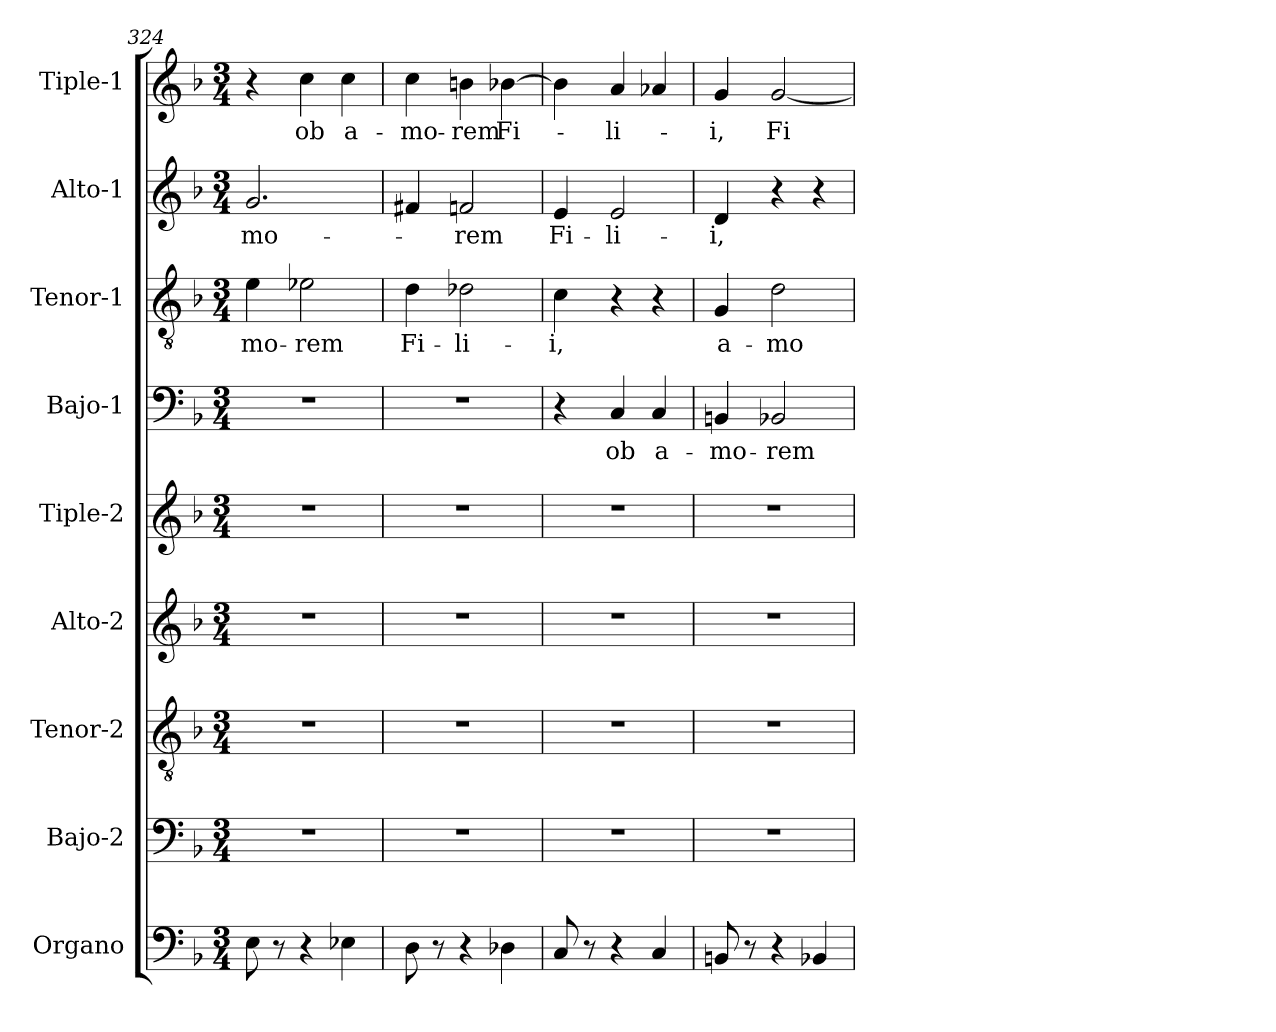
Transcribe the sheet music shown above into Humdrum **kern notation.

**kern	**kern	**kern	**kern	**kern	**kern	**text	**kern	**text	**kern	**text	**kern	**text
*part9	*part8	*part7	*part6	*part5	*part4	*part4	*part3	*part3	*part2	*part2	*part1	*part1
*staff9	*staff8	*staff7	*staff6	*staff5	*staff4	*staff4	*staff3	*staff3	*staff2	*staff2	*staff1	*staff1
*I"Organo	*I"Bajo-2	*I"Tenor-2	*I"Alto-2	*I"Tiple-2	*I"Bajo-1	*	*I"Tenor-1	*	*I"Alto-1	*	*I"Tiple-1	*
*	*I'B-2	*I'T-2	*I'A-2	*	*I'B1	*	*I'T1	*	*I'A1	*	*	*
*clefF4	*clefF4	*clefGv2	*clefG2	*clefG2	*clefF4	*	*clefGv2	*	*clefG2	*	*clefG2	*
*k[b-]	*k[b-]	*k[b-]	*k[b-]	*k[b-]	*k[b-]	*	*k[b-]	*	*k[b-]	*	*k[b-]	*
*F:	*F:	*F:	*F:	*F:	*F:	*	*F:	*	*F:	*	*F:	*
*M3/4	*M3/4	*M3/4	*M3/4	*M3/4	*M3/4	*	*M3/4	*	*M3/4	*	*M3/4	*
=324	=324	=324	=324	=324	=324	=324	=324	=324	=324	=324	=324	=324
!	!	!	!	!	!	!	!	!LO:LY:b	!	!	!	!
!	!	!	!	!	!	!	!	!	!	!LO:LY:b	!	!
8E\	2.r	2.r	2.r	2.r	2.r	.	4e\	-mo-	2.g/	-mo-	4r	.
8r	.	.	.	.	.	.	.	.	.	.	.	.
!	!	!	!	!	!	!	!	!LO:LY:b	!	!	!	!
!	!	!	!	!	!	!	!	!	!	!	!	!LO:LY:b
4r	.	.	.	.	.	.	2e-X\	-rem	.	.	4cc\	ob
!	!	!	!	!	!	!	!	!	!	!	!	!LO:LY:b
4E-X\	.	.	.	.	.	.	.	.	.	.	4cc\	a-
=325	=325	=325	=325	=325	=325	=325	=325	=325	=325	=325	=325	=325
!	!	!	!	!	!	!	!	!LO:LY:b	!	!	!	!
!	!	!	!	!	!	!	!	!	!	!	!	!LO:LY:b
8D\	2.r	2.r	2.r	2.r	2.r	.	4d\	Fi-	4f#X/	.	4cc\	-mo-
8r	.	.	.	.	.	.	.	.	.	.	.	.
!	!	!	!	!	!	!	!	!LO:LY:b	!	!	!	!
!	!	!	!	!	!	!	!	!	!	!LO:LY:b	!	!
!	!	!	!	!	!	!	!	!	!	!	!	!LO:LY:b
4r	.	.	.	.	.	.	2d-X\	-li-	2fn/	-rem	4bn\	-rem
!	!	!	!	!	!	!	!	!	!	!	!	!LO:LY:b
4D-X\	.	.	.	.	.	.	.	.	.	.	[4b-X\	Fi-
=326	=326	=326	=326	=326	=326	=326	=326	=326	=326	=326	=326	=326
!	!	!	!	!	!	!	!	!LO:LY:b	!	!	!	!
!	!	!	!	!	!	!	!	!	!	!LO:LY:b	!	!
8C/	2.r	2.r	2.r	2.r	4r	.	4c\	-i,	4e/	Fi-	4b-\]	.
8r	.	.	.	.	.	.	.	.	.	.	.	.
!	!	!	!	!	!	!LO:LY:b	!	!	!	!	!	!
!	!	!	!	!	!	!	!	!	!	!LO:LY:b	!	!
!	!	!	!	!	!	!	!	!	!	!	!	!LO:LY:b
4r	.	.	.	.	4C/	ob	4r	.	2e/	-li-	4a/	-li-
!	!	!	!	!	!	!LO:LY:b	!	!	!	!	!	!
4C/	.	.	.	.	4C/	a-	4r	.	.	.	4a-X/	.
=327	=327	=327	=327	=327	=327	=327	=327	=327	=327	=327	=327	=327
!	!	!	!	!	!	!LO:LY:b	!	!	!	!	!	!
!	!	!	!	!	!	!	!	!LO:LY:b	!	!	!	!
!	!	!	!	!	!	!	!	!	!	!LO:LY:b	!	!
!	!	!	!	!	!	!	!	!	!	!	!	!LO:LY:b
8BBn/	2.r	2.r	2.r	2.r	4BBn/	-mo-	4G/	a-	4d/	-i,	4g/	-i,
8r	.	.	.	.	.	.	.	.	.	.	.	.
!	!	!	!	!	!	!LO:LY:b	!	!	!	!	!	!
!	!	!	!	!	!	!	!	!LO:LY:b	!	!	!	!
!	!	!	!	!	!	!	!	!	!	!	!	!LO:LY:b
4r	.	.	.	.	2BB-X/	-rem	2d\	-mo-	4r	.	[2g/	Fi-
4BB-X/	.	.	.	.	.	.	.	.	4r	.	.	.
=	=	=	=	=	=	=	=	=	=	=	=	=
*-	*-	*-	*-	*-	*-	*-	*-	*-	*-	*-	*-	*-
